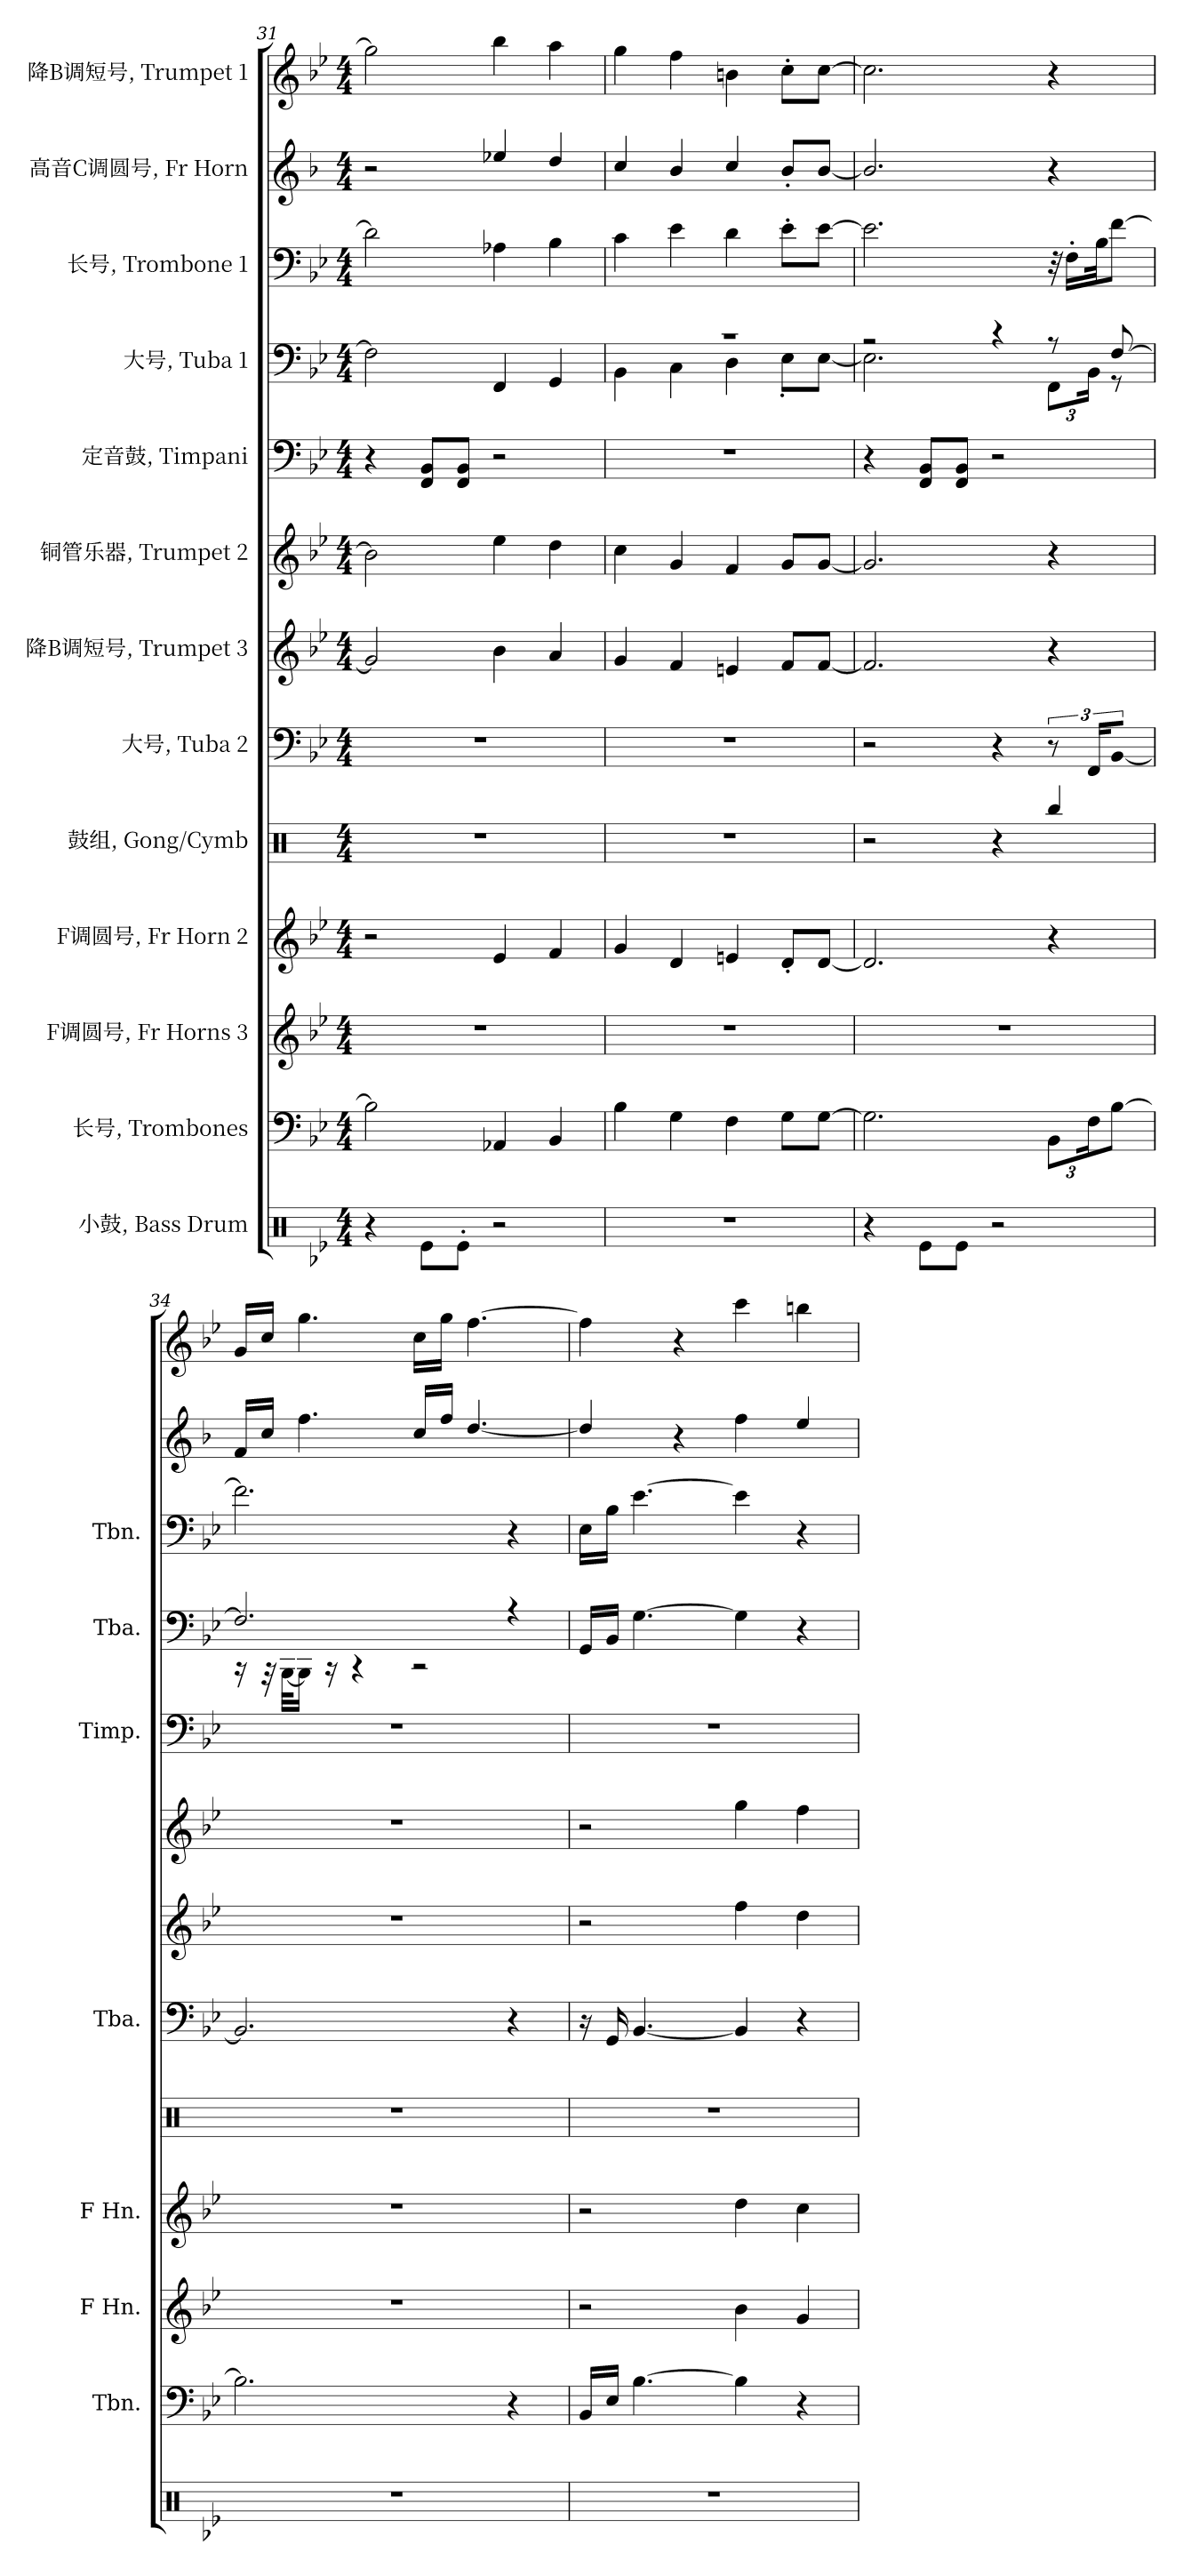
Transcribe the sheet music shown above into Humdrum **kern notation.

**kern	**kern	**kern	**kern	**kern	**kern	**kern	**kern	**kern	**kern	**kern	**kern	**kern
*part13	*part12	*part11	*part10	*part9	*part8	*part7	*part6	*part5	*part4	*part3	*part2	*part1
*staff13	*staff12	*staff11	*staff10	*staff9	*staff8	*staff7	*staff6	*staff5	*staff4	*staff3	*staff2	*staff1
*I"小鼓, Bass Drum	*I"长号, Trombones	*I"F调圆号, Fr Horns 3	*I"F调圆号, Fr Horn 2	*I"鼓组, Gong/Cymb	*I"大号, Tuba 2	*I"降B调短号, Trumpet 3	*I"铜管乐器, Trumpet 2	*I"定音鼓, Timpani	*I"大号, Tuba 1	*I"长号, Trombone 1	*I"高音C调圆号, Fr Horn	*I"降B调短号, Trumpet 1
*	*I'Tbn.	*I'F Hn.	*I'F Hn.	*	*I'Tba.	*	*	*I'Timp.	*I'Tba.	*I'Tbn.	*	*
*clefX	*clefF4	*clefG2	*clefG2	*clefX	*clefF4	*clefG2	*clefG2	*clefF4	*clefF4	*clefF4	*clefG2	*clefG2
*	*	*ITrd4c7	*ITrd4c7	*	*	*ITrd1c2	*	*	*	*	*ITrd4c7	*ITrd1c2
*k[b-e-]	*k[b-e-]	*k[b-e-a-]	*k[b-e-a-]	*k[]	*k[b-e-]	*k[b-e-a-d-]	*k[b-e-]	*k[b-e-]	*k[b-e-]	*k[b-e-]	*k[b-e-]	*k[b-e-a-d-]
*M4/4	*M4/4	*M4/4	*M4/4	*M4/4	*M4/4	*M4/4	*M4/4	*M4/4	*M4/4	*M4/4	*M4/4	*M4/4
*MM68	*MM68	*MM68	*MM68	*MM68	*MM68	*MM68	*MM68	*MM68	*MM68	*MM68	*MM68	*MM68
=31	=31	=31	=31	=31	=31	=31	=31	=31	=31	=31	=31	=31
4r	2B-\]	1r	2r	1r	1r	2f/]	2b-\]	4r	2F\]	2d\]	2r	2ff\]
8Re\L	.	.	.	.	.	.	.	8FF/ 8BB-/L	.	.	.	.
8Re'\J	.	.	.	.	.	.	.	8FF/ 8BB-/J	.	.	.	.
*	*	*	*	*	*	*	*	*	*	*	*	*MM57
2r	4AA-X/	.	4A-/	.	.	4a-\	4ee-\	2r	4FF/	4A-X\	4a-X/	4aa-\
.	4BB-/	.	4B-/	.	.	4g/	4dd\	.	4GG/	4B-\	4g/	4gg\
=32	=32	=32	=32	=32	=32	=32	=32	=32	=32	=32	=32	=32
*	*	*	*	*	*	*	*	*	*	*	*	*MM55
*	*	*	*	*	*	*	*	*	*^	*	*	*
1r	4B-\	1r	4c/	1r	1r	4f/	4cc\	1r	1r	4BB-\	4c\	4f/	4ff\
*	*	*	*	*	*	*	*	*	*	*	*	*	*MM67
.	4G\	.	4G/	.	.	4e-/	4g/	.	.	4C\	4e-\	4e-/	4ee-\
*	*	*	*	*	*	*	*	*	*	*	*	*	*MM58
.	4F\	.	4An/	.	.	4dn/	4f/	.	.	4D\	4d\	4f/	4an\
*	*	*	*	*	*	*	*	*	*	*	*	*	*MM52
.	8G\L	.	8G'/L	.	.	8e-/L	8g/L	.	.	8E-'\L	8e-'\L	8e-'/L	8b-'\L
*	*	*	*	*	*	*	*	*	*	*	*	*	*MM55
.	[8G\J	.	[8G/J	.	.	[8e-/J	[8g/J	.	.	[8E-\J	[8e-\J	[8e-/J	[8b-\J
!!LO:PB:g=z
=33	=33	=33	=33	=33	=33	=33	=33	=33	=33	=33	=33	=33	=33
*	*	*	*	*	*	*	*	*	*	*	*	*	*MM58
4r	2.G\]	1r	2.G/]	2r	2r	2.e-/]	2.g/]	4r	2r	2.E-\]	2.e-\]	2.e-/]	2.b-\]
8Re\L	.	.	.	.	.	.	.	8FF/ 8BB-/L	.	.	.	.	.
8Re\J	.	.	.	.	.	.	.	8FF/ 8BB-/J	.	.	.	.	.
2r	.	.	.	4r	4r	.	.	2r	4r	.	.	.	.
*	*Xbrackettup	*	*	*	*	*	*	*	*	*Xbrackettup	*	*	*
*	*	*	*	*	*	*	*	*	*	*	*	*	*MM51
.	12BB-\L	.	4r	4Rbb/	12r	4r	4r	.	8r	12FF\L	32r	4r	4r
.	.	.	.	.	.	.	.	.	.	.	16F'\LL	.	.
.	24F\K	.	.	.	24FF/KL	.	.	.	.	24BB-\Jk	.	.	.
.	.	.	.	.	.	.	.	.	.	.	32B-\JK	.	.
.	[8B-\J	.	.	.	[8BB-/J	.	.	.	[8F/	8r	[8f\J	.	.
=34	=34	=34	=34	=34	=34	=34	=34	=34	=34	=34	=34	=34	=34
*	*	*	*	*	*	*	*	*	*	*	*	*	*MM58
1r	2.B-\]	1r	1r	1r	2.BB-/]	1r	1r	1r	2.F/]	16r	2.f\]	16B-/LL	16f/LL
.	.	.	.	.	.	.	.	.	.	32r	.	16f/JJ	16b-/JJ
.	.	.	.	.	.	.	.	.	.	[32BBB-\KLL	.	.	.
.	.	.	.	.	.	.	.	.	.	16BBB-\JJ]	.	4.b-\	4.ff\
.	.	.	.	.	.	.	.	.	.	16r	.	.	.
.	.	.	.	.	.	.	.	.	.	4r	.	.	.
*	*	*	*	*	*	*	*	*	*	*	*	*	*MM55
.	.	.	.	.	.	.	.	.	.	2r	.	16f/LL	16b-\LL
.	.	.	.	.	.	.	.	.	.	.	.	16b-/JJ	16ff\JJ
.	.	.	.	.	.	.	.	.	.	.	.	[4.g/	[4.ee-\
.	4r	.	.	.	4r	.	.	.	4r	.	4r	.	.
*	*	*	*	*	*	*	*	*	*v	*v	*	*	*
=35	=35	=35	=35	=35	=35	=35	=35	=35	=35	=35	=35	=35
*	*	*	*	*	*	*	*	*	*	*	*	*MM55
1r	16BB-/LL	2r	2r	1r	16r	2r	2r	1r	16GG/LL	16E-\LL	4g/]	4ee-\]
.	16E-/JJ	.	.	.	16GG/	.	.	.	16BB-/JJ	16B-\JJ	.	.
.	[4.B-\	.	.	.	[4.BB-/	.	.	.	[4.G\	[4.e-\	.	.
.	.	.	.	.	.	.	.	.	.	.	4r	4r
.	4B-\]	4e-\	4g\	.	4BB-/]	4ee-\	4gg\	.	4G\]	4e-\]	4b-\	4bb-\
*	*	*	*	*	*	*	*	*	*	*	*	*MM58
.	4r	4c/	4f\	.	4r	4cc\	4ff\	.	4r	4r	4a/	4aan\
=	=	=	=	=	=	=	=	=	=	=	=	=
*-	*-	*-	*-	*-	*-	*-	*-	*-	*-	*-	*-	*-
